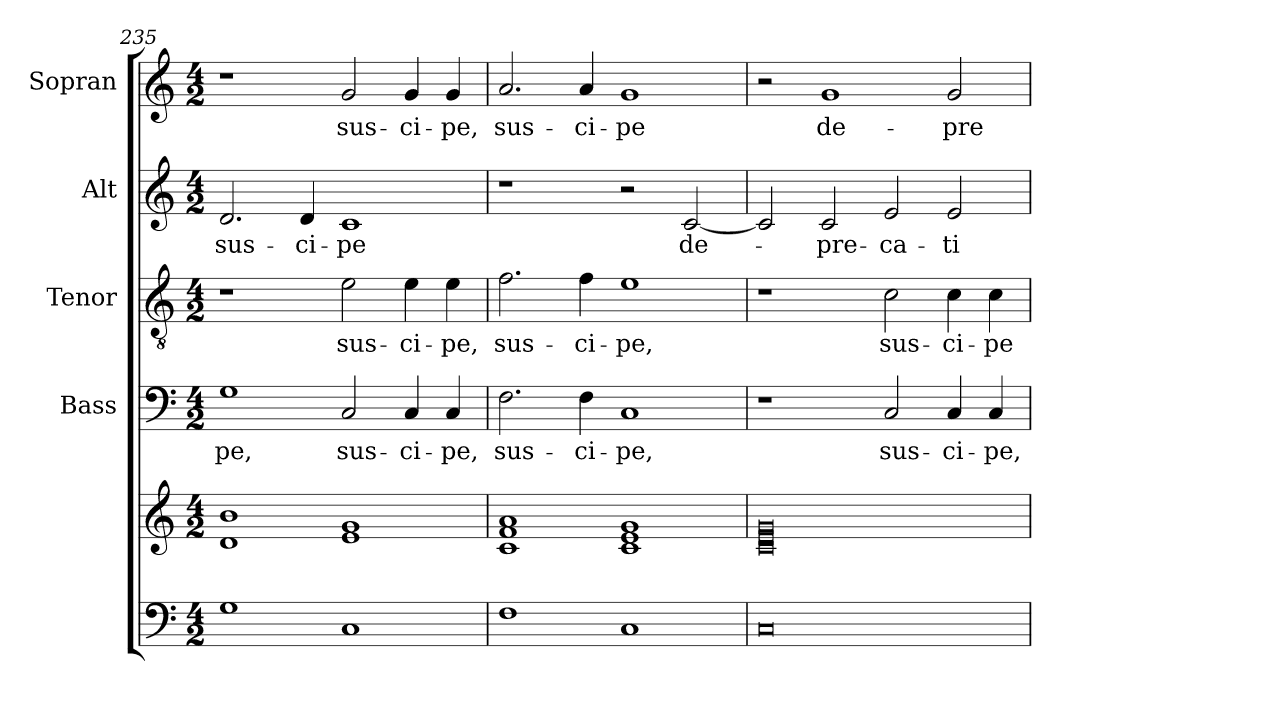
**kern	**kern	**kern	**text	**kern	**text	**kern	**text	**kern	**text
*part5	*part5	*part4	*part4	*part3	*part3	*part2	*part2	*part1	*part1
*staff6	*staff5	*staff4	*staff4	*staff3	*staff3	*staff2	*staff2	*staff1	*staff1
*	*	*I"Bass	*	*I"Tenor	*	*I"Alt	*	*I"Sopran	*
*	*	*I'B.	*	*I'T.	*	*I'A.	*	*I'S.	*
*clefF4	*clefG2	*clefF4	*	*clefGv2	*	*clefG2	*	*clefG2	*
*k[]	*k[]	*k[]	*	*k[]	*	*k[]	*	*k[]	*
*C:	*C:	*C:	*	*C:	*	*C:	*	*C:	*
*M4/2	*M4/2	*M4/2	*	*M4/2	*	*M4/2	*	*M4/2	*
=235	=235	=235	=235	=235	=235	=235	=235	=235	=235
!	!	!	!LO:LY:b	!	!	!	!LO:LY:b	!	!
1G	1d 1b	1G	-pe,	1r	.	2.d/	sus-	1r	.
!	!	!	!	!	!	!	!LO:LY:b	!	!
.	.	.	.	.	.	4d/	-ci-	.	.
!	!	!	!LO:LY:b	!	!LO:LY:b	!	!LO:LY:b	!	!LO:LY:b
1C	1e 1g	2C/	sus-	2e\	sus-	1c	-pe	2g/	sus-
!	!	!	!LO:LY:b	!	!LO:LY:b	!	!	!	!LO:LY:b
.	.	4C/	-ci-	4e\	-ci-	.	.	4g/	-ci-
!	!	!	!LO:LY:b	!	!LO:LY:b	!	!	!	!LO:LY:b
.	.	4C/	-pe,	4e\	-pe,	.	.	4g/	-pe,
=236	=236	=236	=236	=236	=236	=236	=236	=236	=236
!	!	!	!LO:LY:b	!	!LO:LY:b	!	!	!	!LO:LY:b
1F	1c 1f 1a	2.F\	sus-	2.f\	sus-	1r	.	2.a/	sus-
!	!	!	!LO:LY:b	!	!LO:LY:b	!	!	!	!LO:LY:b
.	.	4F\	-ci-	4f\	-ci-	.	.	4a/	-ci-
!	!	!	!LO:LY:b	!	!LO:LY:b	!	!	!	!LO:LY:b
1C	1c 1e 1g	1C	-pe,	1e	-pe,	2r	.	1g	-pe
!	!	!	!	!	!	!	!LO:LY:b	!	!
.	.	.	.	.	.	[2c/	de-	.	.
=237	=237	=237	=237	=237	=237	=237	=237	=237	=237
0C	0c 0e 0g	1r	.	1r	.	2c/]	.	2r	.
!	!	!	!	!	!	!	!LO:LY:b	!	!LO:LY:b
.	.	.	.	.	.	2c/	-pre-	1g	de-
!	!	!	!LO:LY:b	!	!LO:LY:b	!	!LO:LY:b	!	!
.	.	2C/	sus-	2c\	sus-	2e/	-ca-	.	.
!	!	!	!LO:LY:b	!	!LO:LY:b	!	!LO:LY:b	!	!LO:LY:b
.	.	4C/	-ci-	4c\	-ci-	2e/	-ti-	2g/	-pre-
!	!	!	!LO:LY:b	!	!LO:LY:b	!	!	!	!
.	.	4C/	-pe,	4c\	-pe	.	.	.	.
=	=	=	=	=	=	=	=	=	=
*-	*-	*-	*-	*-	*-	*-	*-	*-	*-
